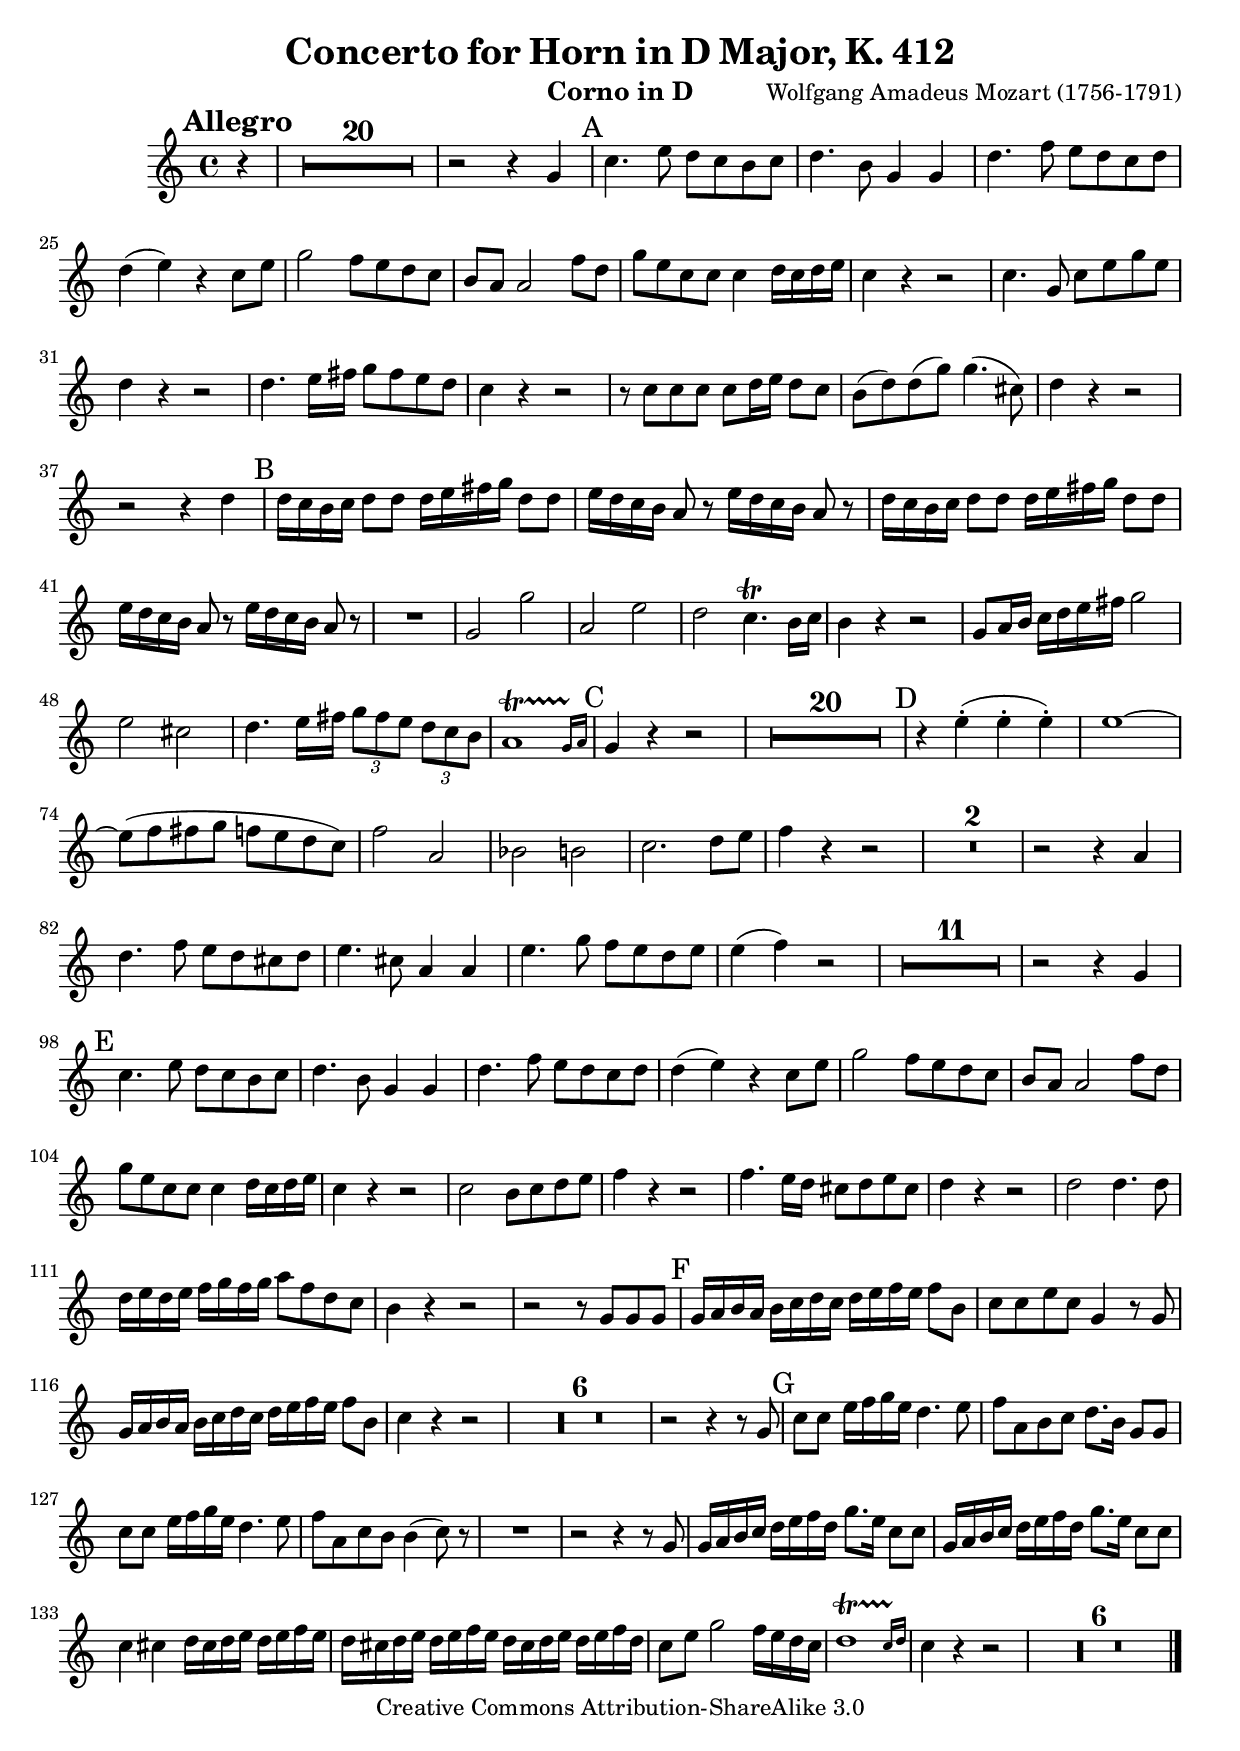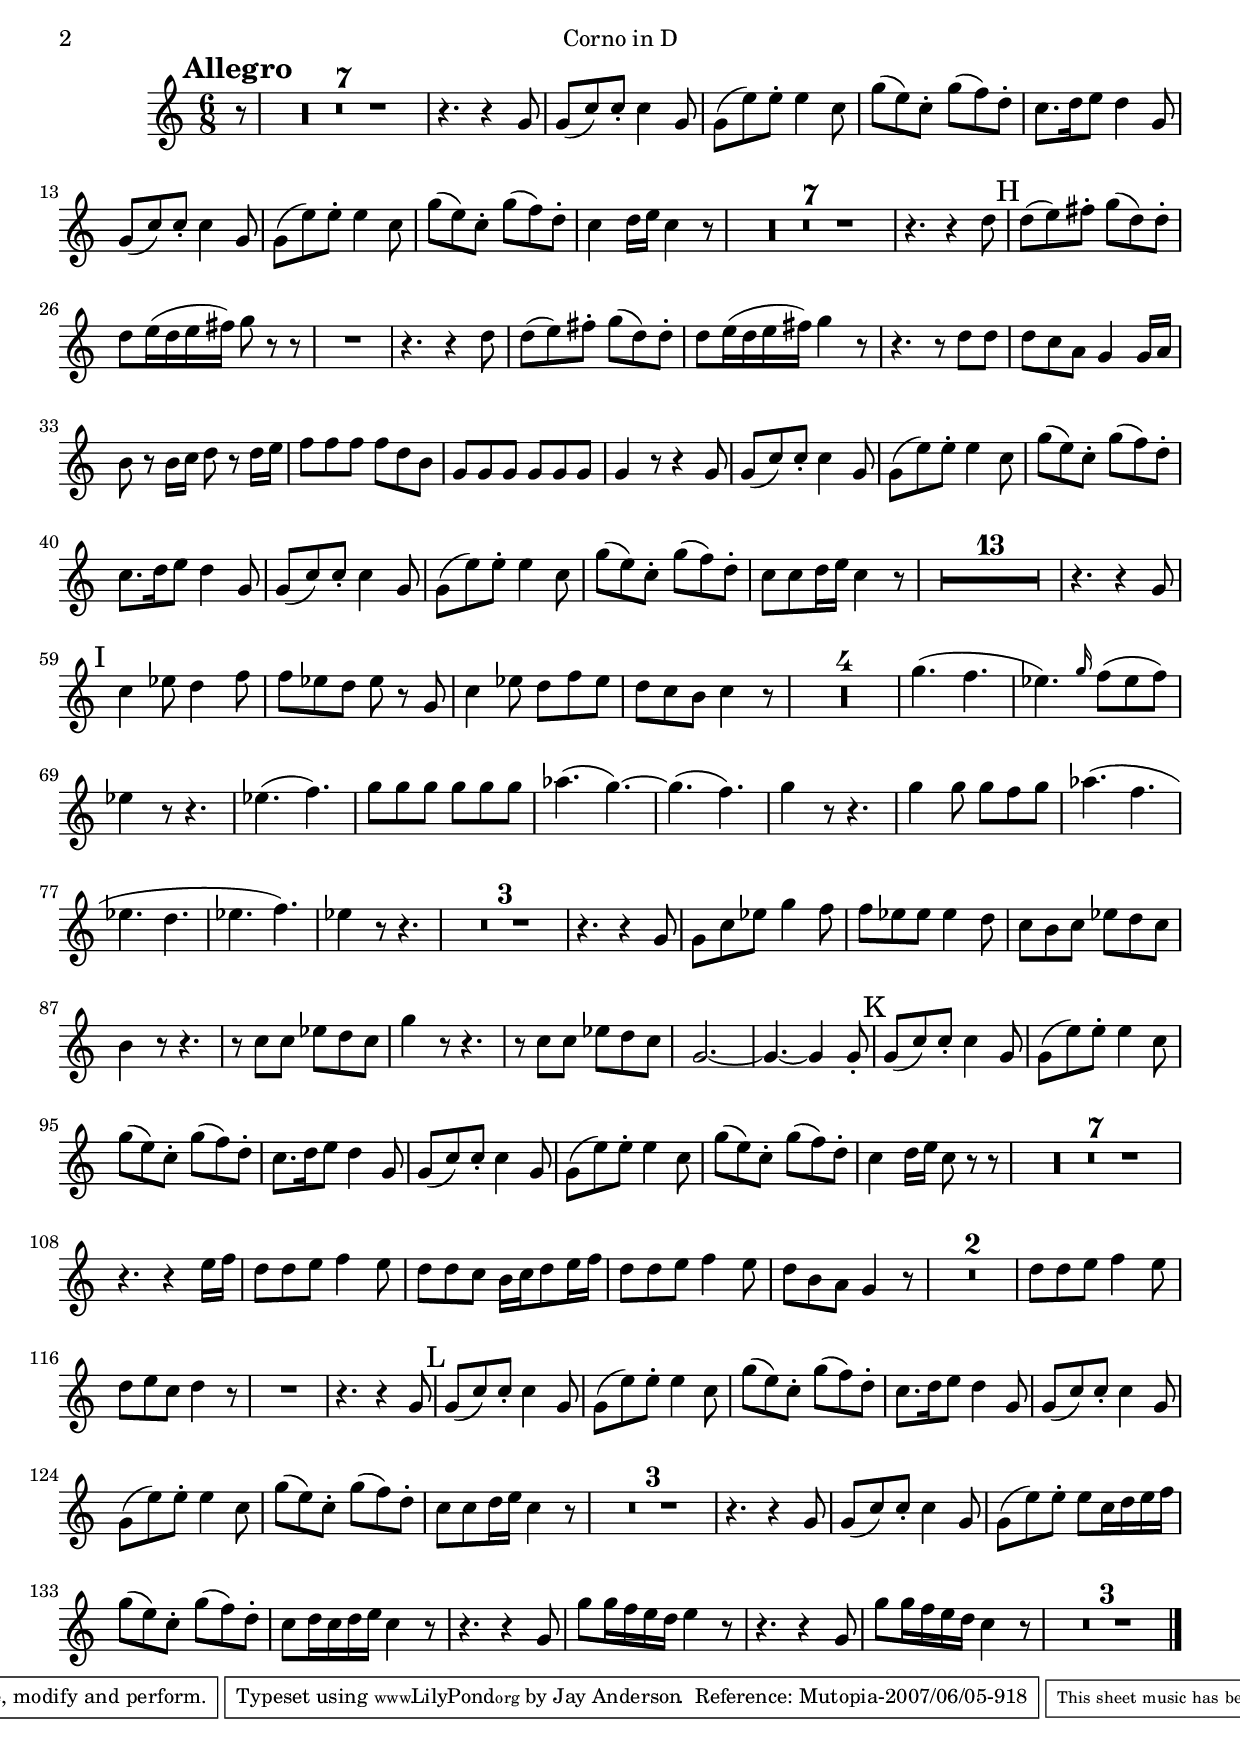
\version "2.11.54"

\include "defs.lyi"
\version "2.13.10"

hornMvtI = \relative c''
{
  #(define afterGraceFraction (cons 31 32))
  \transposition d
  r4
  R1*20 |
  r2 r4 g4 |
  c4. e8 d c b c |
  d4. b8 g4 g |
  d'4. f8 e d c d |
  d4( e) r c8 e |
  g2 f8 e d c |
  b a a2 f'8 d |
  g e c c c4 d16 c d e |
  c4 r r2 |
  c4. g8 c e g e |
  d4 r r2 |
  d4. e16 fis g8 fis e d |
  c4 r r2 |
  r8 c c c c d16 e d8 c |
  b( d) d( g) g4.( cis,8) |
  d4 r r2 |
  r2 r4 d |
  \repeat unfold 2
  {
    d16 c b c d8 d d16 e fis g d8 d |
    \repeat unfold 2 {e16 d c b a8 r} |
  }
  R1 |
  g2 g' | a, e' |
  d c4.\trill b16 c |
  b4 r r2 |
  g8 a16 b c d e fis g2 |
  e cis |
  d4. e16 fis \times 2/3 {g8 fis e} \times 2/3 {d c b} |
  \afterGrace a1\startTrillSpan {g16[ a]\stopTrillSpan} |
  g4 r r2 |
  R1*20 |
  r4 e'-.( e-. e-.) |
  e1~ |
  e8( f fis g f e d c) |
  f2 a, |
  bes b |
  c2. d8 e |
  f4 r r2 |
  R1*2 |
  r2 r4 a,4 |
  d4. f8 e d cis d |
  e4. cis8 a4 a |
  e'4. g8 f e d e |
  e4( f) r2 |
  R1*11 |
  r2 r4 g,4 |
  c4. e8 d c b c |
  d4. b8 g4 g |
  d'4. f8 e d c d |
  d4( e) r c8 e |
  g2 f8 e d c |
  b a a2 f'8 d |
  g e c c c4 d16 c d e |
  c4 r r2 |
  c2 b8 c d e |
  f4 r r2 |
  f4. e16 d cis8 d e cis |
  d4 r r2 |
  d2 d4. d8 |
  d16 e d e f g f g a8 f d c |
  b4 r r2 |
  r2 r8 g g g |
  g16 a b a b c d c d e f e f8 b, |
  c c e c g4 r8 g |
  g16 a b a b c d c d e f e f8 b, |
  c4 r r2 |
  R1*6 |
  r2 r4 r8 g |
  c c e16 f g e d4. e8 |
  f a, b c d8. b16 g8 g |
  c c e16 f g e d4. e8 |
  f a, c b b4( c8) r |
  R1 |
  r2 r4 r8 g |
  \repeat unfold 2
  {
    g16 a b c d e f d g8. e16 c8 c |
  }
  c4 cis d16 cis d e d e f e |
  d cis d e d e f e d cis d e d e f d |
  c8 e g2 f16 e d c |
  \afterGrace d1\startTrillSpan {c16[ d]\stopTrillSpan} |
  c4 r r2 |
  R1*6 |
}


\version "2.13.10"

hornMvtII = \relative c''
{
  \transposition d
  r8
  R2.*7 |
  r4. r4 g8 |
  g( c) c-. c4 g8 |
  g( e') e-. e4 c8 |
  g'( e) c-. g'( f) d-. |
  c8. d16 e8 d4 g,8 |
  g( c) c-. c4 g8 |
  g( e') e-. e4 c8 |
  g'( e) c-. g'( f) d-. |
  c4 d16 e c4 r8 |

  R2.*7 |
  r4. r4 d8 |
  d( e) fis-. g( d) d-. |
  d e16( d e fis) g8 r r |
  R2. |
  r4. r4 d8 |
  d( e) fis-. g( d) d-. |
  d e16( d e fis) g4 r8 |
  r4. r8 d d |
  d c a g4 g16 a |
  b8 r b16 c d8 r d16 e |
  f8 f f f d b |
  g g g g g g |
  g4 r8 r4 g8 |

  g( c) c-. c4 g8 |
  g( e') e-. e4 c8 |
  g'( e) c-. g'( f) d-. |
  c8. d16 e8 d4 g,8 |
  g( c) c-. c4 g8 |
  g( e') e-. e4 c8 |
  g'( e) c-. g'( f) d-. |
  c c d16 e c4 r8 |

  R2.*13 |
  r4. r4 g8 |
  c4 ees8 d4 f8 |
  f ees d ees r g, |
  c4 ees8 d f ees |
  d c b c4 r8 |
  R2.*4 |
  g'4.( f |
  ees) \grace g16 f8( ees f) |
  ees4 r8 r4. |
  ees4.( f) |
  g8 g g g g g |
  aes4.( g~) |
  g( f) |
  g4 r8 r4. |
  g4 g8 g f g |
  aes4.( f |
  ees d |
  ees f) |
  ees4 r8 r4. |

  R2.*3 |
  r4. r4 g,8 |
  g c ees g4 f8 |
  f ees ees ees4 d8 |
  c b c ees d c |
  b4 r8 r4. |
  r8 c c ees d c |
  g'4 r8 r4. |
  r8 c, c ees d c |
  g2.~ |
  g4.~ g4 g8-. |

  g( c) c-. c4 g8 |
  g( e') e-. e4 c8 |
  g'( e) c-. g'( f) d-. |
  c8. d16 e8 d4 g,8 |
  g( c) c-. c4 g8 |
  g( e') e-. e4 c8 |
  g'( e) c-. g'( f) d-. |
  c4 d16 e c8 r r |

  R2.*7 |
  r4. r4 e16 f |
  d8 d e f4 e8 |
  d d c b16 c d8 e16 f |
  d8 d e f4 e8 |
  d b a g4 r8 |
  R2.*2 |
  d'8 d e f4 e8 |
  d e c d4 r8 |
  R2. |
  r4. r4 g,8 |

  g( c) c-. c4 g8 |
  g( e') e-. e4 c8 |
  g'( e) c-. g'( f) d-. |
  c8. d16 e8 d4 g,8 |
  g( c) c-. c4 g8 |
  g( e') e-. e4 c8 |
  g'( e) c-. g'( f) d-. |
  c c d16 e c4 r8 |

  R2.*3 |
  r4. r4 g8 |
  g( c) c-. c4 g8 |
  g( e') e-. e c16 d e f |
  g8( e) c-. g'( f) d-. |
  c d16 c d e c4 r8 |
  r4. r4 g8 |
  g' g16 f e d e4 r8 |
  r4. r4 g,8 |
  g' g16 f e d c4 r8 |
  R2.*3 |
}



instrument = "Corno in D"

\paper
{
  ragged-last-bottom = ##f
}

\book
{
  \include "Header.lyi"
  \score
  {
    \new Staff
    {
      \set Score.skipBars = ##t
      << \hornMvtI \outlineMvtI >>
    }
  }
  \score
  {
    \new Staff
    {
      \set Score.skipBars = ##t
      << \hornMvtII \outlineMvtII >>
    }
  }
}

